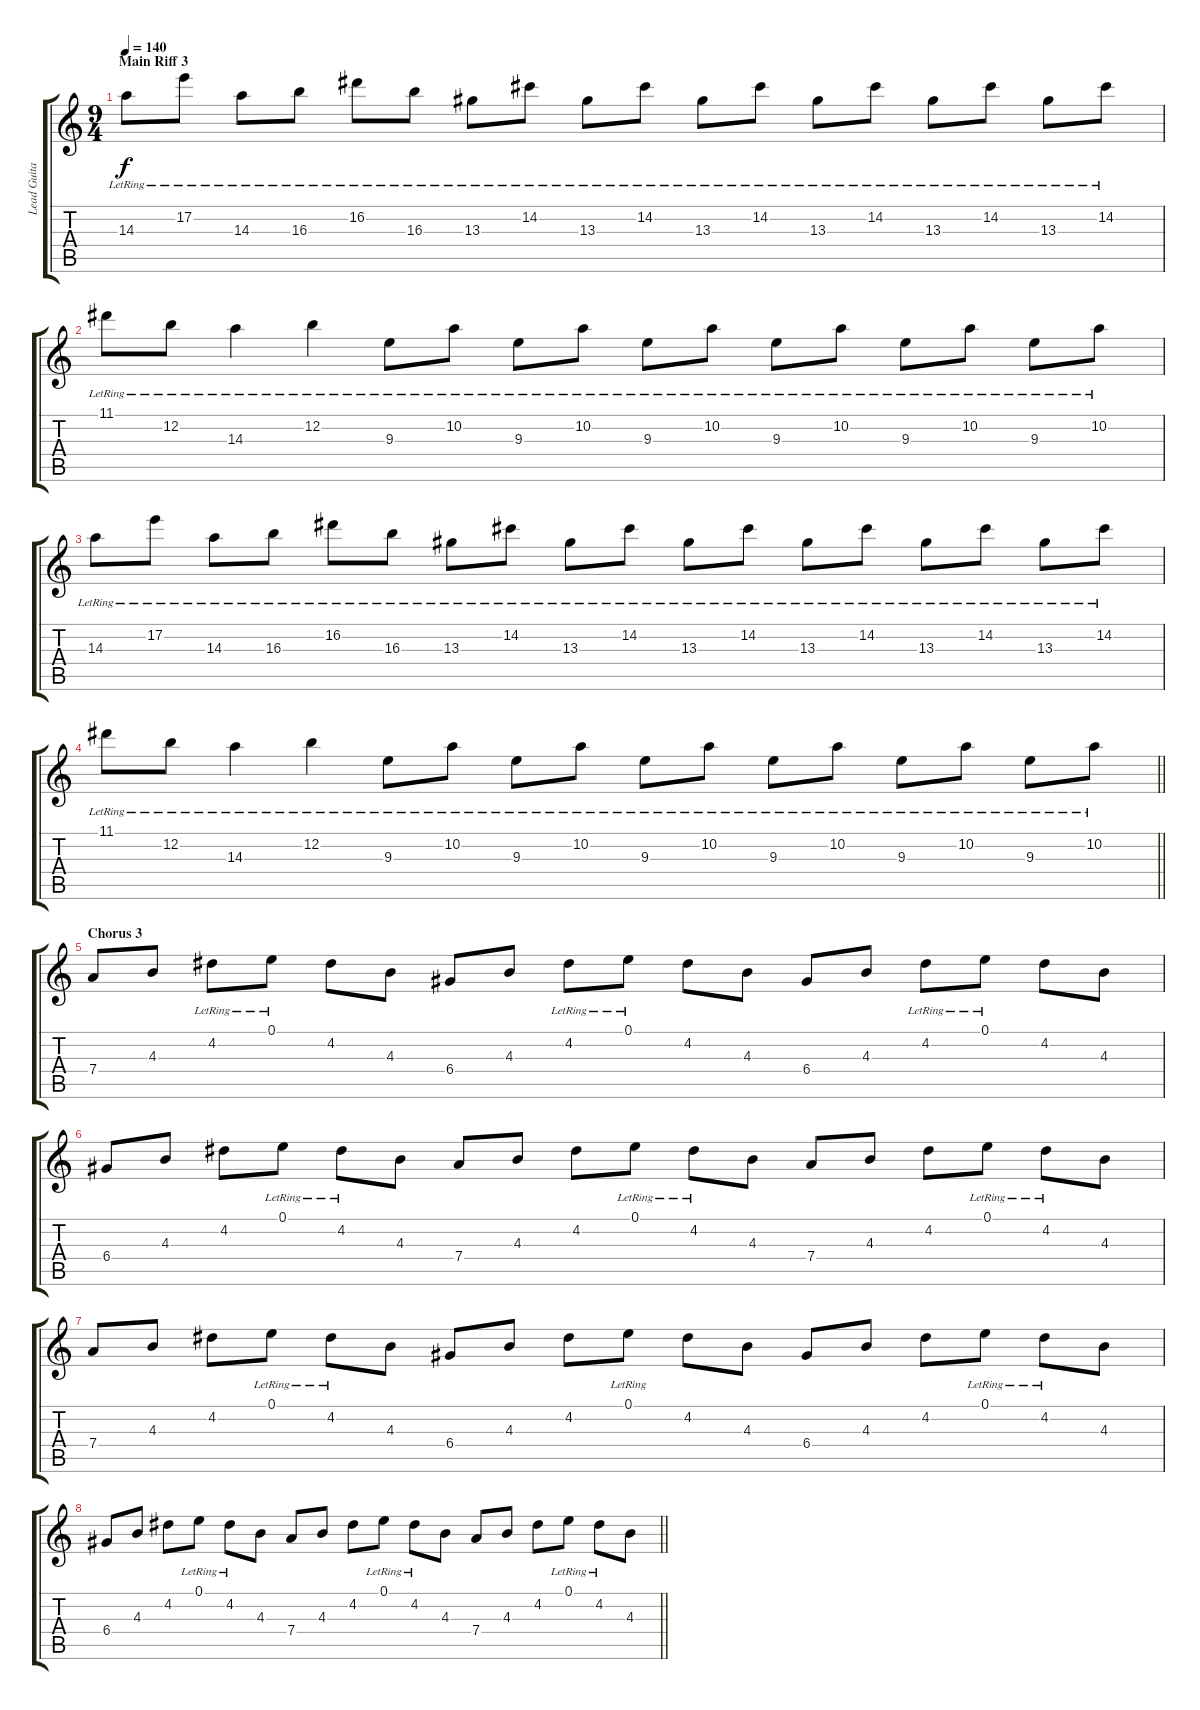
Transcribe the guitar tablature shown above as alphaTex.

\track ("Lead Guitar 1" "Lead Guita") {instrument electricguitarjazz}
\staff {score tabs}
\tuning (E4 B3 G3 D3 A2 E2) {hide}
\ts (9 4)
\section ("" "Main Riff 3")
\tempo 140
\clef g2
\ks c
14.3{lr}.8{dy f volume 6} 17.2{lr}.8 14.3{lr}.8 16.3{lr}.8 16.2{lr}.8 16.3{lr}.8 13.3{lr}.8 14.2{lr}.8 13.3{lr}.8 14.2{lr}.8 13.3{lr}.8 14.2{lr}.8 13.3{lr}.8 14.2{lr}.8 13.3{lr}.8 14.2{lr}.8 13.3{lr}.8 14.2{lr}.8 |
11.1{lr}.8 12.2{lr}.8 14.3{lr}.4 12.2{lr}.4 9.3{lr}.8 10.2{lr}.8 9.3{lr}.8 10.2{lr}.8 9.3{lr}.8 10.2{lr}.8 9.3{lr}.8 10.2{lr}.8 9.3{lr}.8 10.2{lr}.8 9.3{lr}.8 10.2{lr}.8 |
14.3{lr}.8 17.2{lr}.8 14.3{lr}.8 16.3{lr}.8 16.2{lr}.8 16.3{lr}.8 13.3{lr}.8 14.2{lr}.8 13.3{lr}.8 14.2{lr}.8 13.3{lr}.8 14.2{lr}.8 13.3{lr}.8 14.2{lr}.8 13.3{lr}.8 14.2{lr}.8 13.3{lr}.8 14.2{lr}.8 |
\barLineRight lightlight
11.1{lr}.8 12.2{lr}.8 14.3{lr}.4 12.2{lr}.4 9.3{lr}.8 10.2{lr}.8 9.3{lr}.8 10.2{lr}.8 9.3{lr}.8 10.2{lr}.8 9.3{lr}.8 10.2{lr}.8 9.3{lr}.8 10.2{lr}.8 9.3{lr}.8 10.2{lr}.8 |
\section ("" "Chorus 3")
7.4.8{volume 9 instrument overdrivenguitar} 4.3.8 4.2{lr}.8 0.1{lr}.8 4.2.8 4.3.8 6.4.8 4.3.8 4.2{lr}.8 0.1{lr}.8 4.2.8 4.3.8 6.4.8 4.3.8 4.2{lr}.8 0.1{lr}.8 4.2.8 4.3.8 |
6.4.8 4.3.8 4.2.8 0.1{lr}.8 4.2{lr}.8 4.3.8 7.4.8 4.3.8 4.2.8 0.1{lr}.8 4.2{lr}.8 4.3.8 7.4.8 4.3.8 4.2.8 0.1{lr}.8 4.2{lr}.8 4.3.8 |
7.4.8 4.3.8 4.2.8 0.1{lr}.8 4.2{lr}.8 4.3.8 6.4.8 4.3.8 4.2.8 0.1{lr}.8 4.2.8 4.3.8 6.4.8 4.3.8 4.2.8 0.1{lr}.8 4.2{lr}.8 4.3.8 |
\barLineRight lightlight
6.4.8 4.3.8 4.2.8 0.1{lr}.8 4.2{lr}.8 4.3.8 7.4.8 4.3.8 4.2.8 0.1{lr}.8 4.2{lr}.8 4.3.8 7.4.8 4.3.8 4.2.8 0.1{lr}.8 4.2{lr}.8 4.3.8
